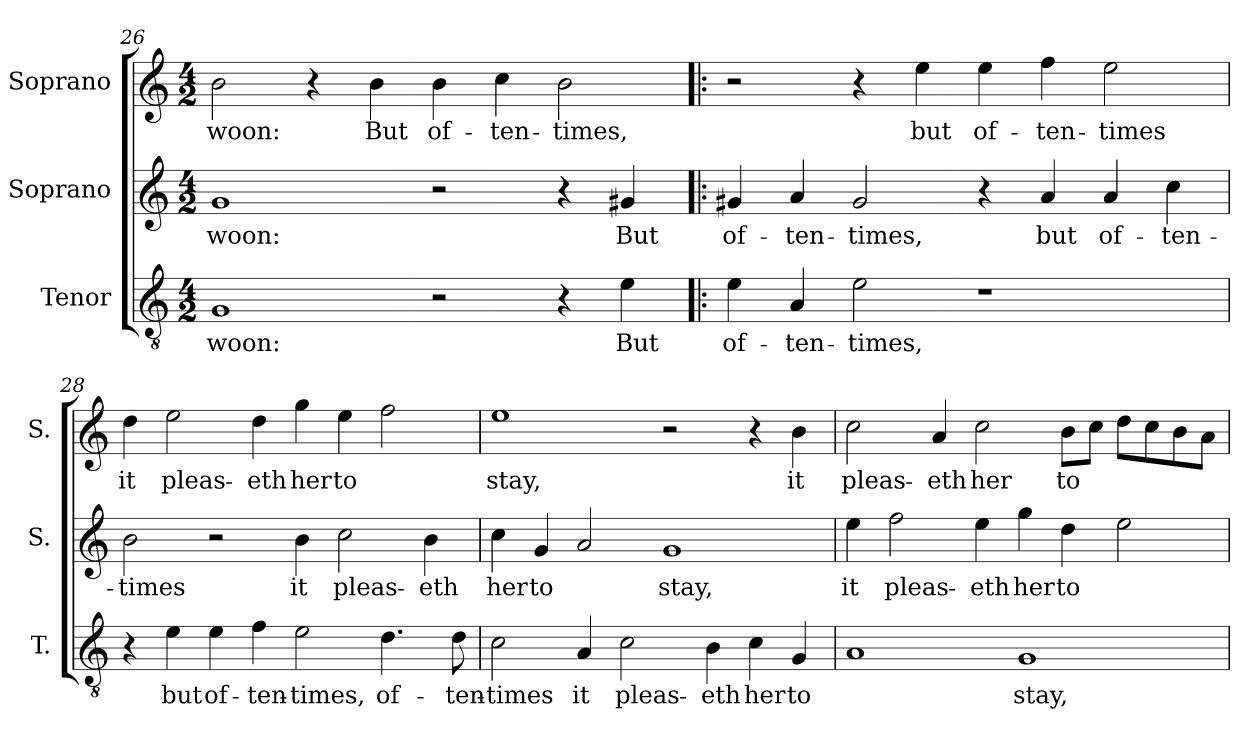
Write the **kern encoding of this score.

**kern	**text	**kern	**text	**kern	**text
*part3	*part3	*part2	*part2	*part1	*part1
*staff3	*staff3	*staff2	*staff2	*staff1	*staff1
*I"Tenor	*	*I"Soprano	*	*I"Soprano	*
*I'T.	*	*I'S.	*	*I'S.	*
*clefGv2	*	*clefG2	*	*clefG2	*
*ITrd7c12	*	*	*	*	*
*k[]	*	*k[]	*	*k[]	*
*C:	*	*C:	*	*C:	*
*M4/2	*	*M4/2	*	*M4/2	*
=26	=26	=26	=26	=26	=26
!	!LO:LY:b:color=#000000	!	!	!	!
!	!	!	!LO:LY:b:color=#000000	!	!
!	!	!	!	!	!LO:LY:b:color=#000000
1GGi	woon:	1gi	woon:	2bi\	woon:
.	.	.	.	4r	.
!	!	!	!	!	!LO:LY:b:color=#000000
.	.	.	.	4bi\	But
!	!	!	!	!	!LO:LY:b:color=#000000
2r	.	2r	.	4bi\	of-
!	!	!	!	!	!LO:LY:b:color=#000000
.	.	.	.	4cci\	-ten-
!	!	!	!	!	!LO:LY:b:color=#000000
4r	.	4r	.	2bi\	-times,
!	!LO:LY:b:color=#000000	!	!	!	!
!	!	!	!LO:LY:b:color=#000000	!	!
4Ei\	But	4g#Xi/	But	.	.
!!LO:LB:g=z
=27!|:	=27!|:	=27!|:	=27!|:	=27!|:	=27!|:
!	!LO:LY:b:color=#000000	!	!	!	!
!	!	!	!LO:LY:b:color=#000000	!	!
4Ei\	of-	4g#Xi/	of-	2r	.
!	!LO:LY:b:color=#000000	!	!	!	!
!	!	!	!LO:LY:b:color=#000000	!	!
4AAi/	-ten-	4ai/	-ten-	.	.
!	!LO:LY:b:color=#000000	!	!	!	!
!	!	!	!LO:LY:b:color=#000000	!	!
2Ei\	-times,	2g#i/	-times,	4r	.
!	!	!	!	!	!LO:LY:b:color=#000000
.	.	.	.	4eei\	but
!	!	!	!	!	!LO:LY:b:color=#000000
1r	.	4r	.	4eei\	of-
!	!	!	!LO:LY:b:color=#000000	!	!
!	!	!	!	!	!LO:LY:b:color=#000000
.	.	4ai/	but	4ffi\	-ten-
!	!	!	!LO:LY:b:color=#000000	!	!
!	!	!	!	!	!LO:LY:b:color=#000000
.	.	4ai/	of-	2eei\	-times
!	!	!	!LO:LY:b:color=#000000	!	!
.	.	4cci\	-ten-	.	.
=28	=28	=28	=28	=28	=28
!	!	!	!LO:LY:b:color=#000000	!	!
!	!	!	!	!	!LO:LY:b:color=#000000
4r	.	2bi\	-times	4ddi\	it
!	!LO:LY:b:color=#000000	!	!	!	!
!	!	!	!	!	!LO:LY:b:color=#000000
4Ei\	but	.	.	2eei\	pleas-
!	!LO:LY:b:color=#000000	!	!	!	!
4Ei\	of-	2r	.	.	.
!	!LO:LY:b:color=#000000	!	!	!	!
!	!	!	!	!	!LO:LY:b:color=#000000
4Fi\	-ten-	.	.	4ddi\	-eth
!	!LO:LY:b:color=#000000	!	!	!	!
!	!	!	!LO:LY:b:color=#000000	!	!
!	!	!	!	!	!LO:LY:b:color=#000000
2Ei\	-times,	4bi\	it	4ggi\	her
!	!	!	!LO:LY:b:color=#000000	!	!
!	!	!	!	!	!LO:LY:b:color=#000000
.	.	2cci\	pleas-	4eei\	to
!	!LO:LY:b:color=#000000	!	!	!	!
4.Di\	of-	.	.	2ffi\	.
!	!	!	!LO:LY:b:color=#000000	!	!
.	.	4bi\	-eth	.	.
!	!LO:LY:b:color=#000000	!	!	!	!
8Di\	-ten-	.	.	.	.
=29	=29	=29	=29	=29	=29
!	!LO:LY:b:color=#000000	!	!	!	!
!	!	!	!LO:LY:b:color=#000000	!	!
!	!	!	!	!	!LO:LY:b:color=#000000
2Ci\	-times	4cci\	her	1eei	stay,
!	!	!	!LO:LY:b:color=#000000	!	!
.	.	4gi/	to	.	.
!	!LO:LY:b:color=#000000	!	!	!	!
4AAi/	it	2ai/	.	.	.
!	!LO:LY:b:color=#000000	!	!	!	!
2Ci\	pleas-	.	.	.	.
!	!	!	!LO:LY:b:color=#000000	!	!
.	.	1gi	stay,	2r	.
!	!LO:LY:b:color=#000000	!	!	!	!
4BBi\	-eth	.	.	.	.
!	!LO:LY:b:color=#000000	!	!	!	!
4Ci\	her	.	.	4r	.
!	!LO:LY:b:color=#000000	!	!	!	!
!	!	!	!	!	!LO:LY:b:color=#000000
4GGi/	to	.	.	4bi\	it
!!LO:LB:g=z
=30	=30	=30	=30	=30	=30
!	!	!	!LO:LY:b:color=#000000	!	!
!	!	!	!	!	!LO:LY:b:color=#000000
1AAi	.	4eei\	it	2cci\	pleas-
!	!	!	!LO:LY:b:color=#000000	!	!
.	.	2ffi\	pleas-	.	.
!	!	!	!	!	!LO:LY:b:color=#000000
.	.	.	.	4ai/	-eth
!	!	!	!LO:LY:b:color=#000000	!	!
!	!	!	!	!	!LO:LY:b:color=#000000
.	.	4eei\	-eth	2cci\	her
!	!LO:LY:b:color=#000000	!	!	!	!
!	!	!	!LO:LY:b:color=#000000	!	!
1GGi	stay,	4ggi\	her	.	.
!	!	!	!LO:LY:b:color=#000000	!	!
!	!	!	!	!	!LO:LY:b:color=#000000
.	.	4ddi\	to	8bi\L	to
.	.	.	.	8cci\J	.
.	.	2eei\	.	8ddi\L	.
.	.	.	.	8cci\	.
.	.	.	.	8bi\	.
.	.	.	.	8ai\J	.
=	=	=	=	=	=
*-	*-	*-	*-	*-	*-
